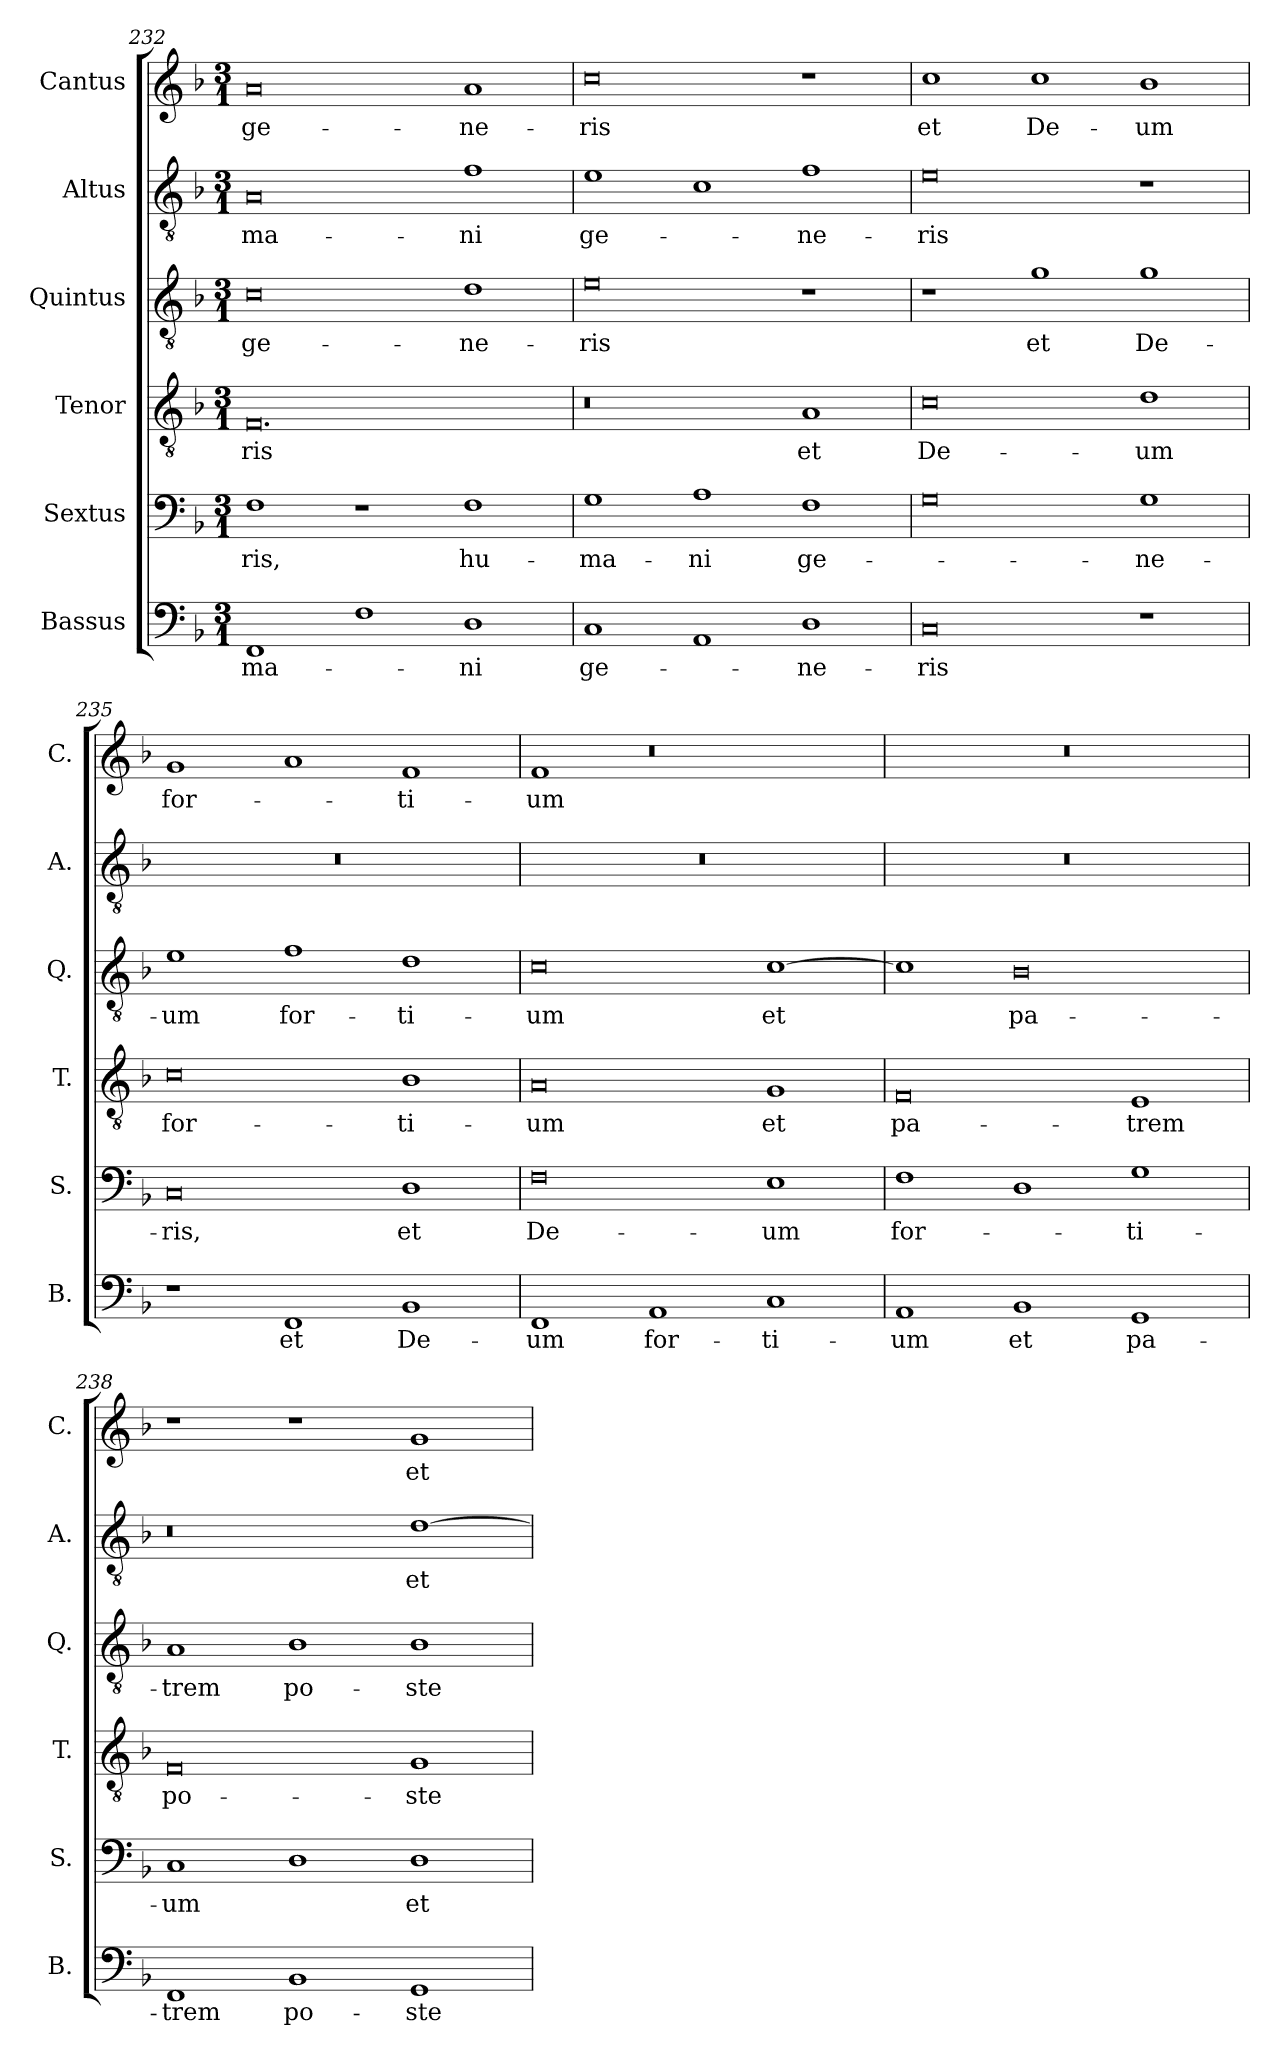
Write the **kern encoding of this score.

**kern	**text	**kern	**text	**kern	**text	**kern	**text	**kern	**text	**kern	**text
*part6	*part6	*part5	*part5	*part4	*part4	*part3	*part3	*part2	*part2	*part1	*part1
*staff6	*staff6	*staff5	*staff5	*staff4	*staff4	*staff3	*staff3	*staff2	*staff2	*staff1	*staff1
*I"Bassus	*	*I"Sextus	*	*I"Tenor	*	*I"Quintus	*	*I"Altus	*	*I"Cantus	*
*I'B.	*	*I'S.	*	*I'T.	*	*I'Q.	*	*I'A.	*	*I'C.	*
*clefF4	*	*clefF4	*	*clefGv2	*	*clefGv2	*	*clefGv2	*	*clefG2	*
*k[b-]	*	*k[b-]	*	*k[b-]	*	*k[b-]	*	*k[b-]	*	*k[b-]	*
*F:	*	*F:	*	*F:	*	*F:	*	*F:	*	*F:	*
*M3/1	*	*M3/1	*	*M3/1	*	*M3/1	*	*M3/1	*	*M3/1	*
=232	=232	=232	=232	=232	=232	=232	=232	=232	=232	=232	=232
!	!LO:LY:b	!	!LO:LY:b	!	!LO:LY:b	!	!LO:LY:b	!	!LO:LY:b	!	!LO:LY:b
1FF	-ma-	1F	-ris,	0.F	-ris	0c	ge-	0A	-ma-	0a	ge-
1F	.	1r	.	.	.	.	.	.	.	.	.
!	!LO:LY:b	!	!LO:LY:b	!	!	!	!LO:LY:b	!	!LO:LY:b	!	!LO:LY:b
1D	-ni	1F	hu-	.	.	1d	-ne-	1f	-ni	1a	-ne-
=233	=233	=233	=233	=233	=233	=233	=233	=233	=233	=233	=233
!	!LO:LY:b	!	!LO:LY:b	!	!	!	!LO:LY:b	!	!LO:LY:b	!	!LO:LY:b
1C	ge-	1G	-ma-	0r	.	0e	-ris	1e	ge-	0cc	-ris
!	!	!	!LO:LY:b	!	!	!	!	!	!	!	!
1AA	.	1A	-ni	.	.	.	.	1c	.	.	.
!	!LO:LY:b	!	!LO:LY:b	!	!LO:LY:b	!	!	!	!LO:LY:b	!	!
1D	-ne-	1F	ge-	1A	et	1r	.	1f	-ne-	1r	.
!!LO:LB:g=z
=234	=234	=234	=234	=234	=234	=234	=234	=234	=234	=234	=234
!	!LO:LY:b	!	!	!	!LO:LY:b	!	!	!	!LO:LY:b	!	!LO:LY:b
0C	-ris	0G	.	0c	De-	1r	.	0e	-ris	1cc	et
!	!	!	!	!	!	!	!LO:LY:b	!	!	!	!LO:LY:b
.	.	.	.	.	.	1g	et	.	.	1cc	De-
!	!	!	!LO:LY:b	!	!LO:LY:b	!	!LO:LY:b	!	!	!	!LO:LY:b
1r	.	1G	-ne-	1d	-um	1g	De-	1r	.	1b-	-um
=235	=235	=235	=235	=235	=235	=235	=235	=235	=235	=235	=235
!	!	!	!LO:LY:b	!	!LO:LY:b	!	!LO:LY:b	!	!	!	!LO:LY:b
1r	.	0C	-ris,	0c	for-	1e	-um	0.r	.	1g	for-
!	!LO:LY:b	!	!	!	!	!	!LO:LY:b	!	!	!	!
1FF	et	.	.	.	.	1f	for-	.	.	1a	.
!	!LO:LY:b	!	!LO:LY:b	!	!LO:LY:b	!	!LO:LY:b	!	!	!	!LO:LY:b
1BB-	De-	1D	et	1B-	-ti-	1d	-ti-	.	.	1f	-ti-
=236	=236	=236	=236	=236	=236	=236	=236	=236	=236	=236	=236
!	!LO:LY:b	!	!LO:LY:b	!	!LO:LY:b	!	!LO:LY:b	!	!	!	!LO:LY:b
1FF	-um	0F	De-	0A	-um	0c	-um	0.r	.	1f	-um
!	!LO:LY:b	!	!	!	!	!	!	!	!	!	!
1AA	for-	.	.	.	.	.	.	.	.	0r	.
!	!LO:LY:b	!	!LO:LY:b	!	!LO:LY:b	!	!LO:LY:b	!	!	!	!
1C	-ti-	1E	-um	1G	et	[1c	et	.	.	.	.
=237	=237	=237	=237	=237	=237	=237	=237	=237	=237	=237	=237
!	!LO:LY:b	!	!LO:LY:b	!	!LO:LY:b	!	!	!	!	!	!
1AA	-um	1F	for-	0F	pa-	1c]	.	0.r	.	0.r	.
!	!LO:LY:b	!	!	!	!	!	!LO:LY:b	!	!	!	!
1BB-	et	1D	.	.	.	0B-	pa-	.	.	.	.
!	!LO:LY:b	!	!LO:LY:b	!	!LO:LY:b	!	!	!	!	!	!
1GG	pa-	1G	-ti-	1E	-trem	.	.	.	.	.	.
=238	=238	=238	=238	=238	=238	=238	=238	=238	=238	=238	=238
!	!LO:LY:b	!	!LO:LY:b	!	!LO:LY:b	!	!LO:LY:b	!	!	!	!
1FF	-trem	1C	-um	0F	po-	1A	-trem	0r	.	1r	.
!	!LO:LY:b	!	!	!	!	!	!LO:LY:b	!	!	!	!
1BB-	po-	1D	.	.	.	1B-	po-	.	.	1r	.
!	!LO:LY:b	!	!LO:LY:b	!	!LO:LY:b	!	!LO:LY:b	!	!LO:LY:b	!	!LO:LY:b
1GG	-ste-	1D	et	1G	-ste-	1B-	-ste-	[1d	et	1g	et
=	=	=	=	=	=	=	=	=	=	=	=
*-	*-	*-	*-	*-	*-	*-	*-	*-	*-	*-	*-
